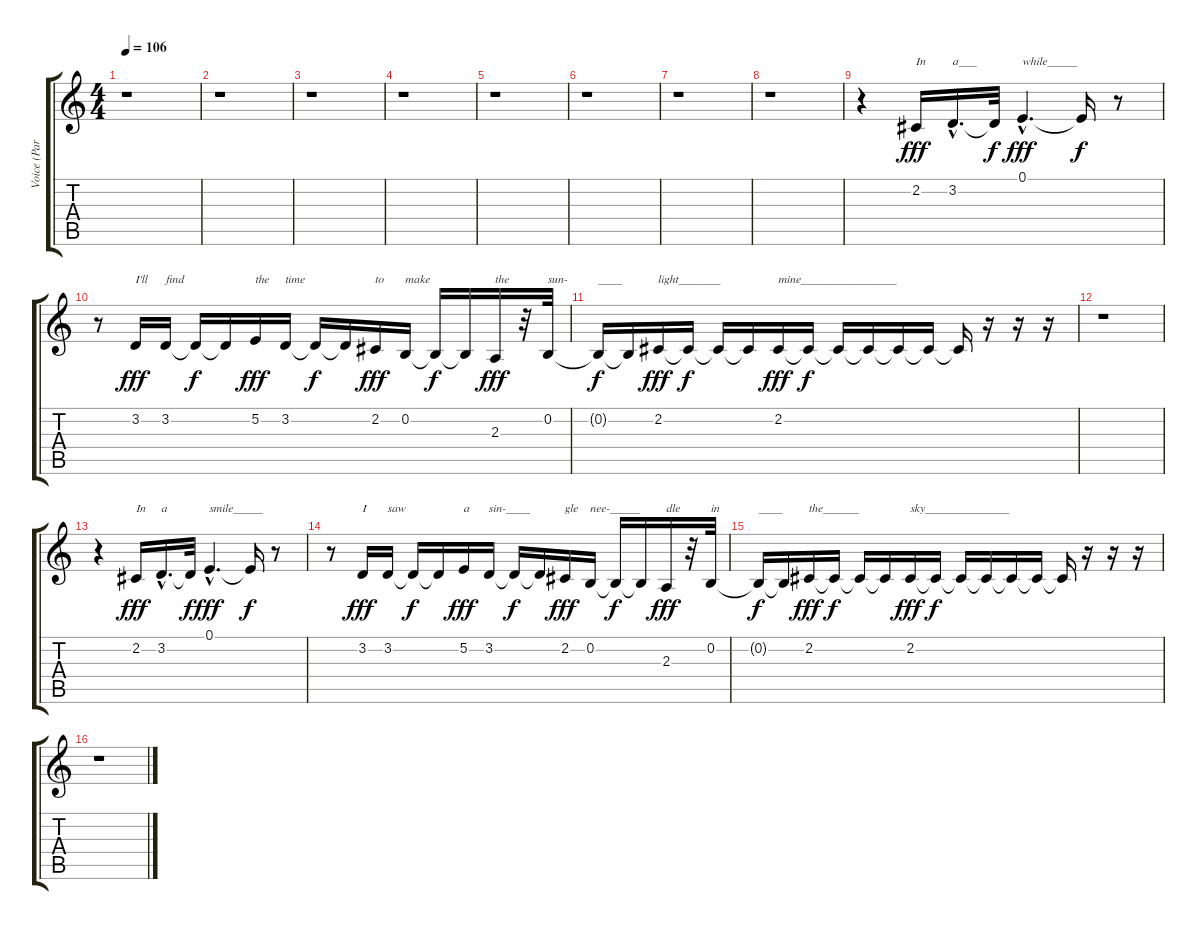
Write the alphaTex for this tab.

\track ("Voice (Part I)" "Voice (Par") {instrument synthvoice}
\staff {score tabs}
\tuning (E4 B3 G3 D3 A2 E2) {hide}
\ts (4 4)
\tempo 106
\clef g2
\ks c
r.1{dy fff volume 12 instrument synthvoice} |
r.1 |
r.1 |
r.1 |
r.1 |
r.1 |
r.1 |
r.1 |
r.4 2.2.16{txt "In"} 3.2{hac}.16{d txt "a___"} 3.2{t}.32{dy f} 0.1{hac}.4{d txt "while_____" dy fff} 0.1{t}.16{dy f} r.8 |
r.8 3.2.16{txt "I'll" dy fff} 3.2.16{txt "find"} 3.2{t}.16{dy f} 3.2{t}.16 5.2.16{txt "the" dy fff} 3.2.16{txt "time"} 3.2{t}.16{dy f} 3.2{t}.16 2.2.16{txt "to" dy fff} 0.2.16{txt "make"} 0.2{t}.16{dy f} 0.2{t}.16 2.3.16{txt "the" dy fff} r.32 0.2.32{txt "sun-"} |
0.2{t}.16{txt "____" dy f} 0.2{t}.16 2.2.16{txt "light_______" dy fff} 2.2{t}.16{dy f} 2.2{t}.16 2.2{t}.16 2.2.16{txt "mine________________" dy fff} 2.2{t}.16{dy f} 2.2{t}.16 2.2{t}.16 2.2{t}.16 2.2{t}.16 2.2{t}.16 r.16 r.16 r.16 |
r.1 |
r.4 2.2.16{txt "In" dy fff} 3.2{hac}.16{d txt "a"} 3.2{t}.32{dy f} 0.1{hac}.4{d txt "smile_____" dy fff} 0.1{t}.16{dy f} r.8 |
r.8 3.2.16{txt "I" dy fff} 3.2.16{txt "saw"} 3.2{t}.16{dy f} 3.2{t}.16 5.2.16{txt "a" dy fff} 3.2.16{txt "sin-____"} 3.2{t}.16{dy f} 3.2{t}.16 2.2.16{txt "gle" dy fff} 0.2.16{txt "nee-_____"} 0.2{t}.16{dy f} 0.2{t}.16 2.3.16{txt "dle" dy fff} r.32 0.2.32{txt "in"} |
0.2{t}.16{txt "____" dy f} 0.2{t}.16 2.2.16{txt "the______" dy fff} 2.2{t}.16{dy f} 2.2{t}.16 2.2{t}.16 2.2.16{txt "sky______________" dy fff} 2.2{t}.16{dy f} 2.2{t}.16 2.2{t}.16 2.2{t}.16 2.2{t}.16 2.2{t}.16 r.16 r.16 r.16 |
r.1
